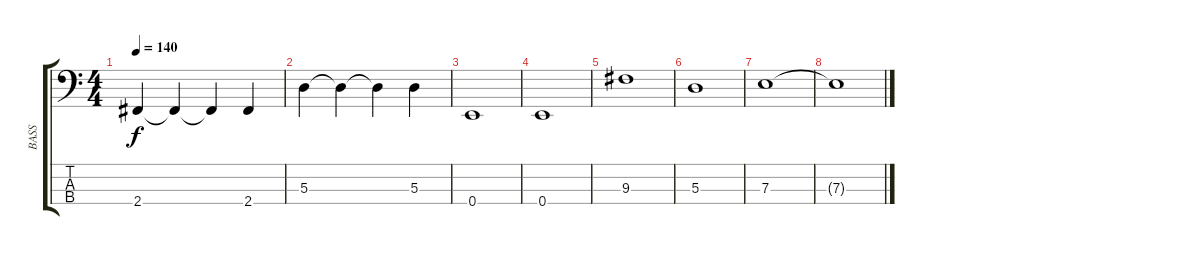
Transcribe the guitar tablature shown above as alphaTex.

\track ("BASS" "BASS") {instrument electricbassfinger}
\staff {score tabs}
\tuning (G2 D2 A1 E1) {hide}
\ts (4 4)
\tempo 140
\clef f4
\ks c
2.4.4{dy f} 2.4{t}.4 2.4{t}.4 2.4.4 |
5.3.4 5.3{t}.4 5.3{t}.4 5.3.4 |
0.4.1 |
0.4.1 |
9.3.1 |
5.3.1 |
7.3.1 |
7.3{t}.1
